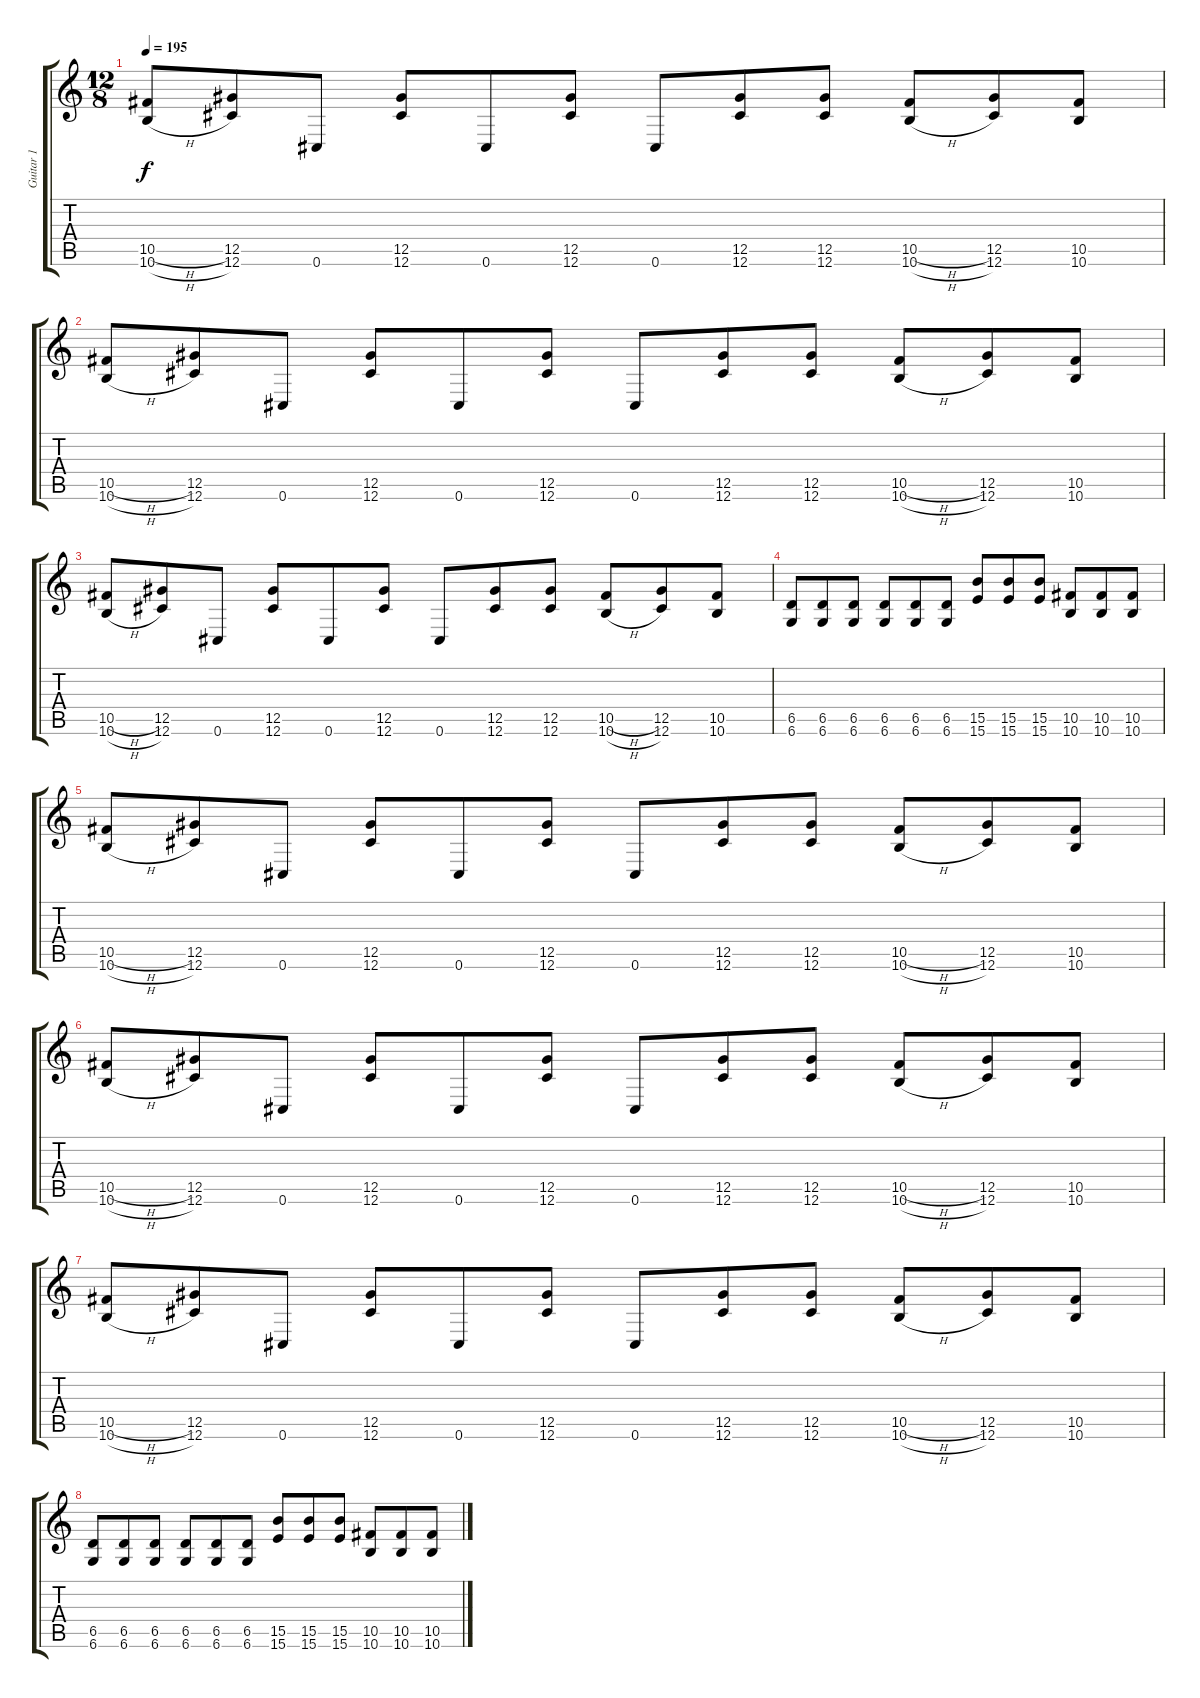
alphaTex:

\track ("Guitar 1" "Guitar 1") {instrument distortionguitar}
\staff {score tabs}
\tuning (Eb4 Bb3 Gb3 Db3 Ab2 Db2) {hide}
\ts (12 8)
\tempo 195
\clef g2
\ks c
(10.5{h} 10.6{h}).8{dy f} (12.5 12.6).8 0.6.8 (12.5 12.6).8 0.6.8 (12.5 12.6).8 0.6.8 (12.5 12.6).8 (12.5 12.6).8 (10.5{h} 10.6{h}).8 (12.5 12.6).8 (10.5 10.6).8 |
(10.5{h} 10.6{h}).8 (12.5 12.6).8 0.6.8 (12.5 12.6).8 0.6.8 (12.5 12.6).8 0.6.8 (12.5 12.6).8 (12.5 12.6).8 (10.5{h} 10.6{h}).8 (12.5 12.6).8 (10.5 10.6).8 |
(10.5{h} 10.6{h}).8 (12.5 12.6).8 0.6.8 (12.5 12.6).8 0.6.8 (12.5 12.6).8 0.6.8 (12.5 12.6).8 (12.5 12.6).8 (10.5{h} 10.6{h}).8 (12.5 12.6).8 (10.5 10.6).8 |
(6.5 6.6).8 (6.5 6.6).8 (6.5 6.6).8 (6.5 6.6).8 (6.5 6.6).8 (6.5 6.6).8 (15.5 15.6).8 (15.5 15.6).8 (15.5 15.6).8 (10.5 10.6).8 (10.5 10.6).8 (10.5 10.6).8 |
(10.5{h} 10.6{h}).8 (12.5 12.6).8 0.6.8 (12.5 12.6).8 0.6.8 (12.5 12.6).8 0.6.8 (12.5 12.6).8 (12.5 12.6).8 (10.5{h} 10.6{h}).8 (12.5 12.6).8 (10.5 10.6).8 |
(10.5{h} 10.6{h}).8 (12.5 12.6).8 0.6.8 (12.5 12.6).8 0.6.8 (12.5 12.6).8 0.6.8 (12.5 12.6).8 (12.5 12.6).8 (10.5{h} 10.6{h}).8 (12.5 12.6).8 (10.5 10.6).8 |
(10.5{h} 10.6{h}).8 (12.5 12.6).8 0.6.8 (12.5 12.6).8 0.6.8 (12.5 12.6).8 0.6.8 (12.5 12.6).8 (12.5 12.6).8 (10.5{h} 10.6{h}).8 (12.5 12.6).8 (10.5 10.6).8 |
(6.5 6.6).8 (6.5 6.6).8 (6.5 6.6).8 (6.5 6.6).8 (6.5 6.6).8 (6.5 6.6).8 (15.5 15.6).8 (15.5 15.6).8 (15.5 15.6).8 (10.5 10.6).8 (10.5 10.6).8 (10.5 10.6).8
